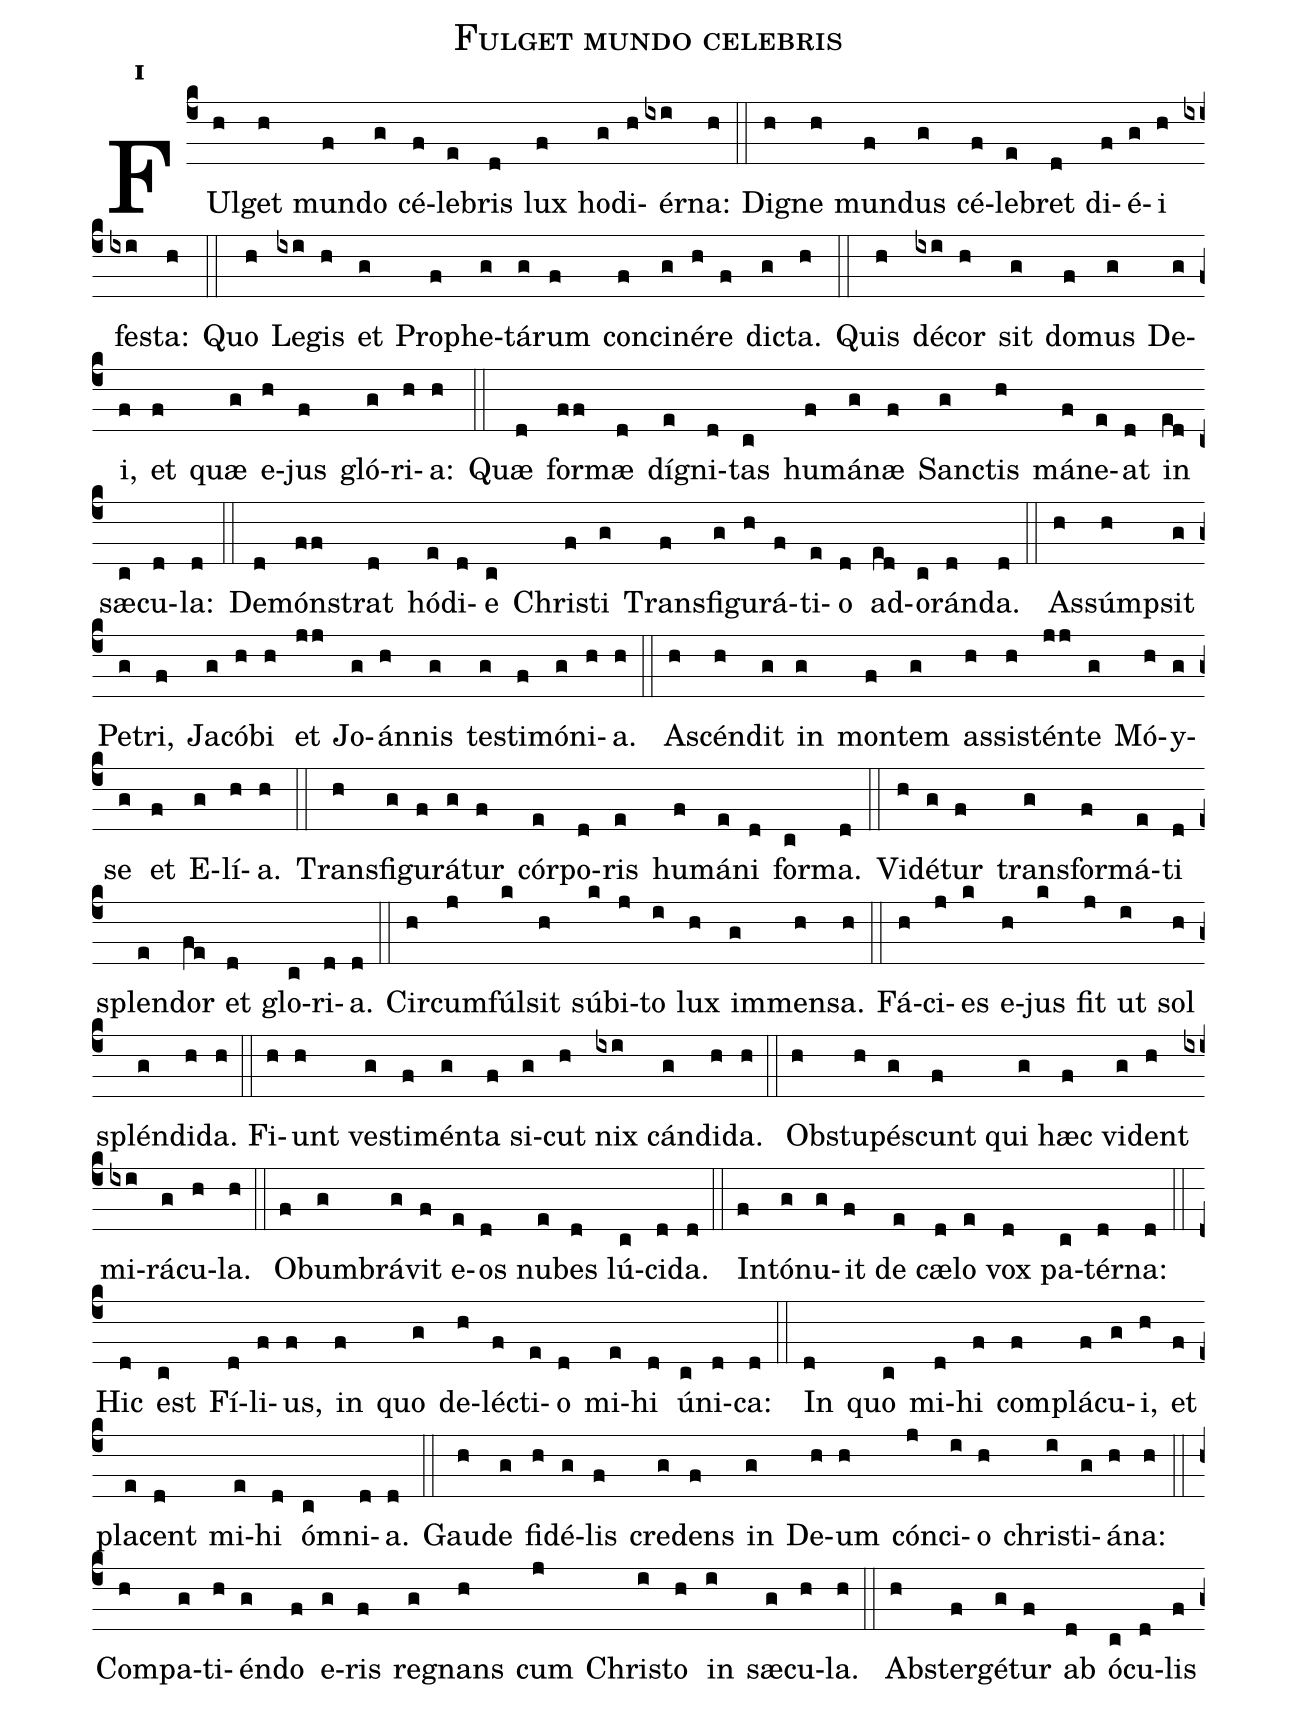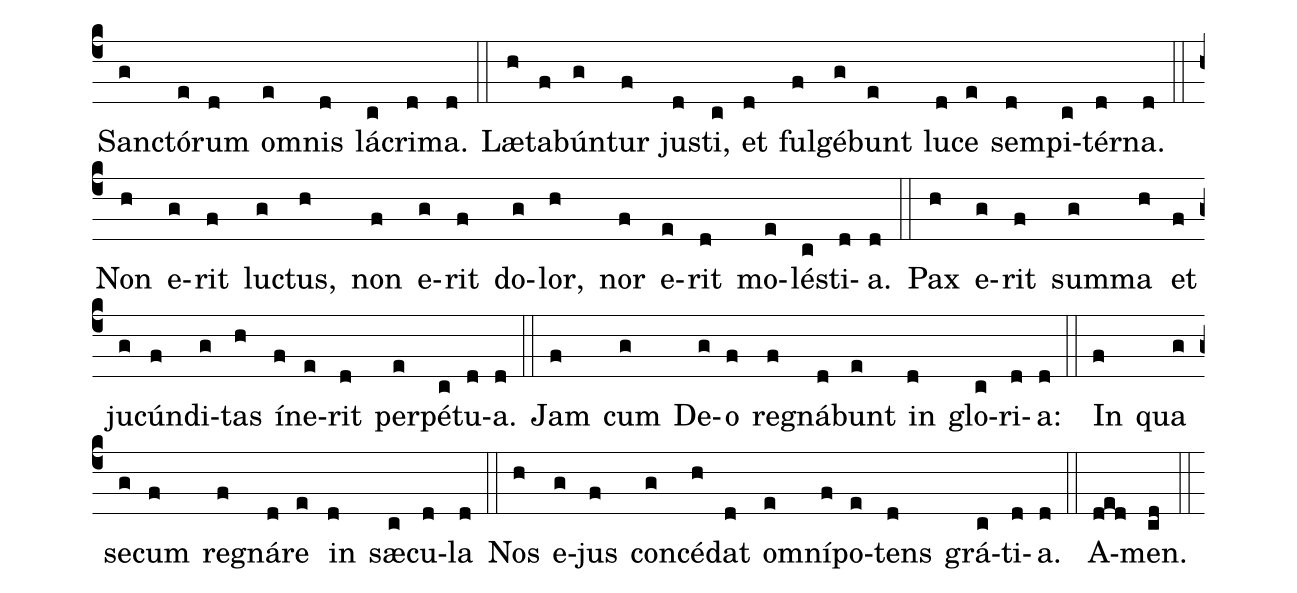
name:Fulget mundo celebris;
office-part:Sequentia;
mode:1;
%%
name: Fulget mundo celebris;
title: In Transfiguratione D. N. Jesu Christi.;
subtitle: Sequentia ex veteribus Gradualibus.;
office-part: Sequentia;
occasion: In Transfiguratione D. N. Jesu Christi;
date: xii c;
book: Variæ preces ex liturgia tum hodierna tum antiqua collectæ aut usu receptæ
transcriber: Ioannes Dunstan;
transcription-date: 20230802;
mode: 1;
user-notes: Ex liber "Variae Preces", pp. 187-189, editio tertia, Solesmis, e Typographeo Sancti Petri, 1892.;
annotation: I;
%%
(c4)
FUl(h)get(h) mun(f)do(g) cé(f)le(e)bris(d) lux(f) ho(g)di(h)ér(ixi)na:(h) (::)
Di(h)gne(h) mun(f)dus(g) cé(f)le(e)bret(d) di(f)é(g)i(h) fe(ixi)sta:(h) (::)
Quo(h) Le(ixi)gis(h) et(g) Pro(f)phe(g)tá(g)rum(f) con(f)ci(g)né(h)re(f) di(g)cta.(h) (::)
Quis(h) dé(ixi)cor(h) sit(g) do(f)mus(g) De(g)i,(f) et(f) quæ(g) e(h)jus(f) gló(g)ri(h)a:(h) (::)
Quæ(d) for(ff)mæ(d) dí(e)gni(d)tas(c) hu(f)má(g)næ(f) San(g)ctis(h) má(f)ne(e)at(d) in(ed) sæ(c)cu(d)la:(d) (::)
De(d)món(ff)strat(d) hó(e)di(d)e(c) Chri(f)sti(g) Tran(f)sfi(g)gu(h)rá(f)ti(e)o(d) ad(ed)o(c)rán(d)da.(d) (::)
As(h)súm(h)psit(g) Pe(g)tri,(f) Ja(g)có(h)bi(h) et(jj) Jo(g)án(h)nis(g) te(g)sti(f)mó(g)ni(h)a.(h) (::)
A(h)scén(h)dit(g) in(g) mon(f)tem(g) as(h)si(h)stén(jj)te(g) Mó(h)y(g)se(g) et(f) E(g)lí(h)a.(h) (::)
Tran(h)sfi(g)gu(f)rá(g)tur(f) cór(e)po(d)ris(e) hu(f)má(e)ni(d) for(c)ma.(d) (::)
Vi(h)dé(g)tur(f) tran(g)sfor(f)má(e)ti(d) splen(e)dor(fe) et(d) glo(c)ri(d)a.(d) (::)
Cir(h)cum(j)fúl(k)sit(h) sú(k)bi(j)to(i) lux(h) im(g)men(h)sa.(h) (::)
Fá(h)ci(j)es(k) e(h)jus(k) fit(j) ut(i) sol(h) splén(g)di(h)da.(h) (::)
Fi(h)unt(h) ve(g)sti(f)mén(g)ta(f) si(g)cut(h) nix(ixi) cán(g)di(h)da.(h) (::)
Ob(h)stu(h)pé(g)scunt(f) qui(g) hæc(f) vi(g)dent(h) mi(ixi)rá(g)cu(h)la.(h) (::)
O(f)bum(g)brá(g)vit(f) e(e)os(d) nu(e)bes(d) lú(c)ci(d)da.(d) (::)
In(f)tó(g)nu(g)it(f) de(e) cæ(d)lo(e) vox(d) pa(c)tér(d)na:(d) (::)
Hic(d) est(c) Fí(d)li(f)us,(f) in(f) quo(g) de(h)lé(f)cti(e)o(d) mi(e)hi(d) ú(c)ni(d)ca:(d) (::)
In(d) quo(c) mi(d)hi(f) com(f)plá(f)cu(g)i,(h) et(f) pla(e)cent(d) mi(e)hi(d) óm(c)ni(d)a.(d) (::)
Gau(h)de(g) fi(h)dé(g)lis(f) cre(g)dens(f) in(g) De(h)um(h) cón(j)ci(i)o(h) chri(i)sti(g)á(h)na:(h) (::)
Com(h)pa(g)ti(h)én(g)do(f) e(g)ris(f) re(g)gnans(h) cum(j) Chri(i)sto(h) in(i) sæ(g)cu(h)la.(h) (::)
Ab(h)ster(f)gé(g)tur(f) ab(d) ó(c)cu(d)lis(f) San(g)ctó(e)rum(d) om(e)nis(d) lá(c)cri(d)ma.(d) (::)
Læ(h)ta(f)bún(g)tur(f) ju(d)sti,(c) et(d) ful(f)gé(g)bunt(e) lu(d)ce(e) sem(d)pi(c)tér(d)na.(d) (::)
Non(h) e(g)rit(f) lu(g)ctus,(h) non(f) e(g)rit(f) do(g)lor,(h) nor(f) e(e)rit(d) mo(e)lé(c)sti(d)a.(d) (::)
Pax(h) e(g)rit(f) sum(g)ma(h) et(f) ju(g)cún(f)di(g)tas(h) í(f)ne(e)rit(d) per(e)pé(c)tu(d)a.(d) (::)
Jam(f) cum(g) De(g)o(f) re(f)gná(d)bunt(e) in(d) glo(c)ri(d)a:(d) (::)
In(f) qua(g) se(g)cum(f) re(f)gná(d)re(e) in(d) sæ(c)cu(d)la(d) (::)
Nos(h) e(g)jus(f) con(g)cé(h)dat(d) om(e)ní(f)po(e)tens(d) grá(c)ti(d)a.(d) (::)
A(ded)men.(cd) (::)
